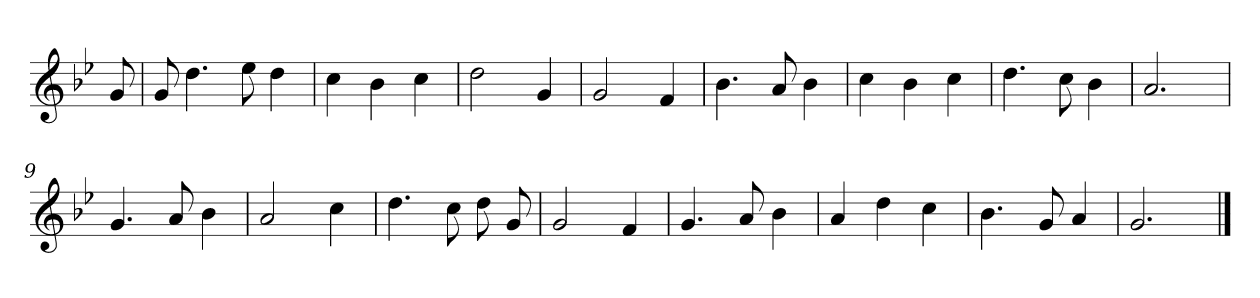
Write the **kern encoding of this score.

**kern
*part1
*staff1
*clefG2
*k[b-e-]
*g:
=
8g
=1
8g
4.dd
8ee-
4dd
=2
4cc
4b-
4cc
=3
2dd
4g
=4
2g
4f
=5
4.b-
8a
4b-
=6
4cc
4b-
4cc
=7
4.dd
8cc
4b-
=8
2.a
=9
4.g
8a
4b-
=10
2a
4cc
=11
4.dd
8cc
8dd
8g
=12
2g
4f
=13
4.g
8a
4b-
=14
4a
4dd
4cc
=15
4.b-
8g
4a
=16
2.g
==
*-
